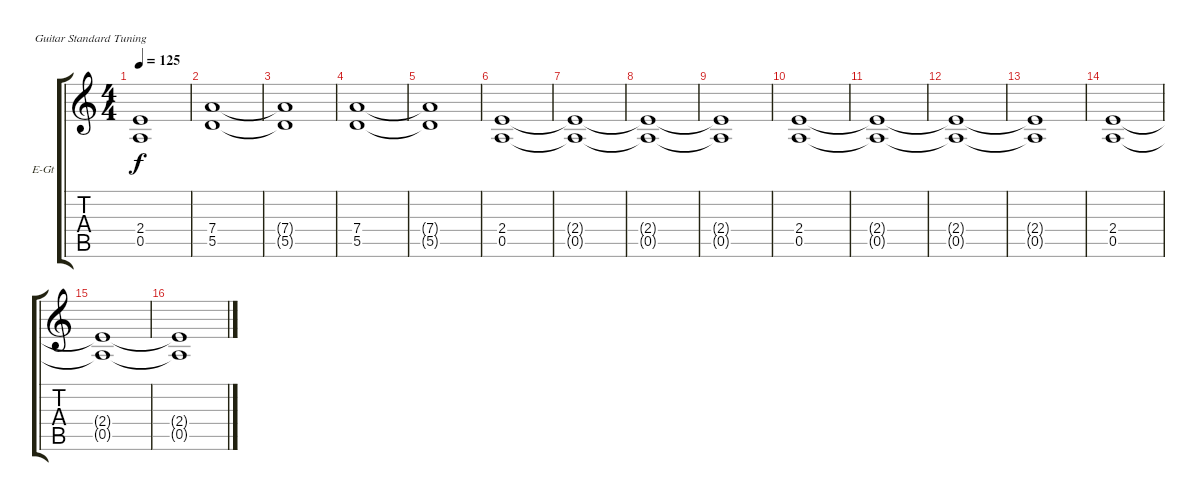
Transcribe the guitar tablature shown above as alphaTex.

\defaultSystemsLayout 4
\bracketExtendMode groupsimilarinstruments
\firstSystemTrackNameOrientation horizontal
\otherSystemsTrackNameOrientation horizontal
\track ("Electric Guitar" "E-Gt") {instrument distortionguitar}
\staff {score tabs}
\tuning (E4 B3 G3 D3 A2 E2)
\ts (4 4)
\tempo 125
\clef g2
\ks c
(2.4{t} 0.5{t}).1{dy f} |
(5.5 7.4).1 |
(7.4{t} 5.5{t}).1 |
(5.5 7.4).1 |
(7.4{t} 5.5{t}).1 |
(0.5 2.4).1 |
(2.4{t} 0.5{t}).1 |
(0.5{t} 2.4{t}).1 |
(2.4{t} 0.5{t}).1 |
(0.5 2.4).1 |
(2.4{t} 0.5{t}).1 |
(0.5{t} 2.4{t}).1 |
(2.4{t} 0.5{t}).1 |
(0.5 2.4).1 |
(2.4{t} 0.5{t}).1 |
(0.5{t} 2.4{t}).1
